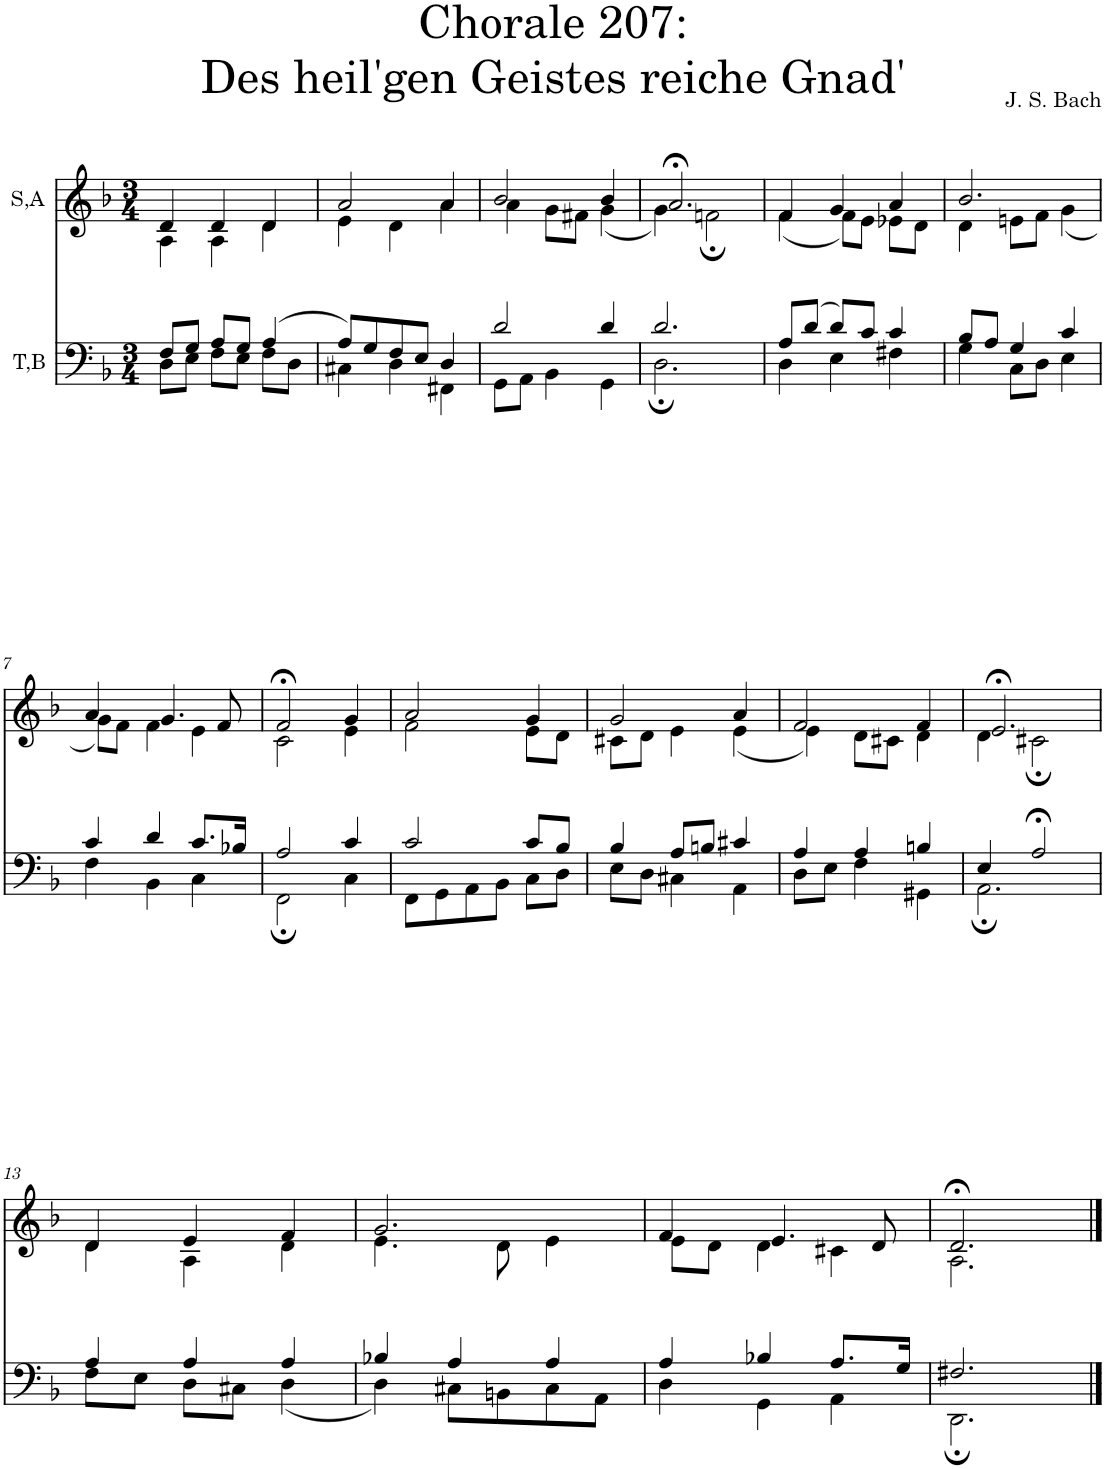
**kern	**kern
*part2	*part1
*staff2	*staff1
*I"T,B	*I"S,A
*clefF4	*clefG2
*k[b-]	*k[b-]
*M3/4	*M3/4
=1	=1
*^	*^
8F/L	8D\L	4d/	4A\
8G/J	8E\J	.	.
8A/L	8F\L	4d/	4A\
8G/J	8E\J	.	.
(>4A/	8F\L	4d/	4d\
.	8D\J	.	.
=2	=2	=2	=2
8A/L)	4C#X\	2a/	4e\
8G/	.	.	.
8F/	4D\	.	4d\
8E/J	.	.	.
4D/	4FF#X\	4a/	4a\
=3	=3	=3	=3
2d/	8GG\L	2b-/	4a\
.	8AA\J	.	.
.	4BB-\	.	8g\L
.	.	.	8f#X\J
4d/	4GG\	4b-/	(<4g\
=4	=4	=4	=4
2.d/	2.D;\	2.a;</	4g\)
.	.	.	2fn;\
=5	=5	=5	=5
8A/L	4D\	4f/	(<4f\
(>8d/J	.	.	.
8d/L)	4E\	4g/	8f\L)
8c/J	.	.	8e\J
4c/	4F#X\	4a/	8e-X\L
.	.	.	8d\J
=6	=6	=6	=6
8B-/L	4G\	2.b-/	4d\
8A/J	.	.	.
4G/	8C\L	.	8en\L
.	8D\J	.	8f\J
4c/	4E\	.	(<4g\
!!LO:LB:g=z	!!
=7	=7	=7	=7
4c/	4F\	4a/	8g\L)
.	.	.	8f\J
4d/	4BB-\	4.g/	4f\
8.c/L	4C\	.	4e\
.	.	8f/	.
16B-X/Jk	.	.	.
=8	=8	=8	=8
2A/	2FF;\	2f;</	2c\
4c/	4C\	4g/	4e\
=9	=9	=9	=9
2c/	8FF\L	2a/	2f\
.	8GG\	.	.
.	8AA\	.	.
.	8BB-\J	.	.
8c/L	8C\L	4g/	8e\L
8B-/J	8D\J	.	8d\J
=10	=10	=10	=10
4B-/	8E\L	2g/	8c#X\L
.	8D\J	.	8d\J
8A/L	4C#X\	.	4e\
8Bn/J	.	.	.
4c#X/	4AA\	4a/	(<4e\
=11	=11	=11	=11
4A/	8D\L	2f/	4e\)
.	8E\J	.	.
4A/	4F\	.	8d\L
.	.	.	8c#X\J
4Bn/	4GG#X\	4f/	4d\
=12	=12	=12	=12
4E/	2.AA;\	2.e;</	4d\
2A;</	.	.	2c#X;\
!!LO:LB:g=z	!!
=13	=13	=13	=13
4A/	8F\L	4d/	4d\
.	8E\J	.	.
4A/	8D\L	4e/	4A\
.	8C#X\J	.	.
4A/	(<4D\	4f/	4d\
=14	=14	=14	=14
4B-X/	4D\)	2.g/	4.e\
4A/	8C#X\L	.	.
.	8BBn\	.	8d\
4A/	8C#\	.	4e\
.	8AA\J	.	.
=15	=15	=15	=15
4A/	4D\	4f/	8e\L
.	.	.	8d\J
4B-X/	4GG\	4.e/	4d\
8.A/L	4AA\	.	4c#X\
.	.	8d/	.
16G/Jk	.	.	.
=16	=16	=16	=16
2.F#X/	2.DD;\	2.d;</	2.A\
*v	*v	*	*
*	*v	*v
==	==
*-	*-
